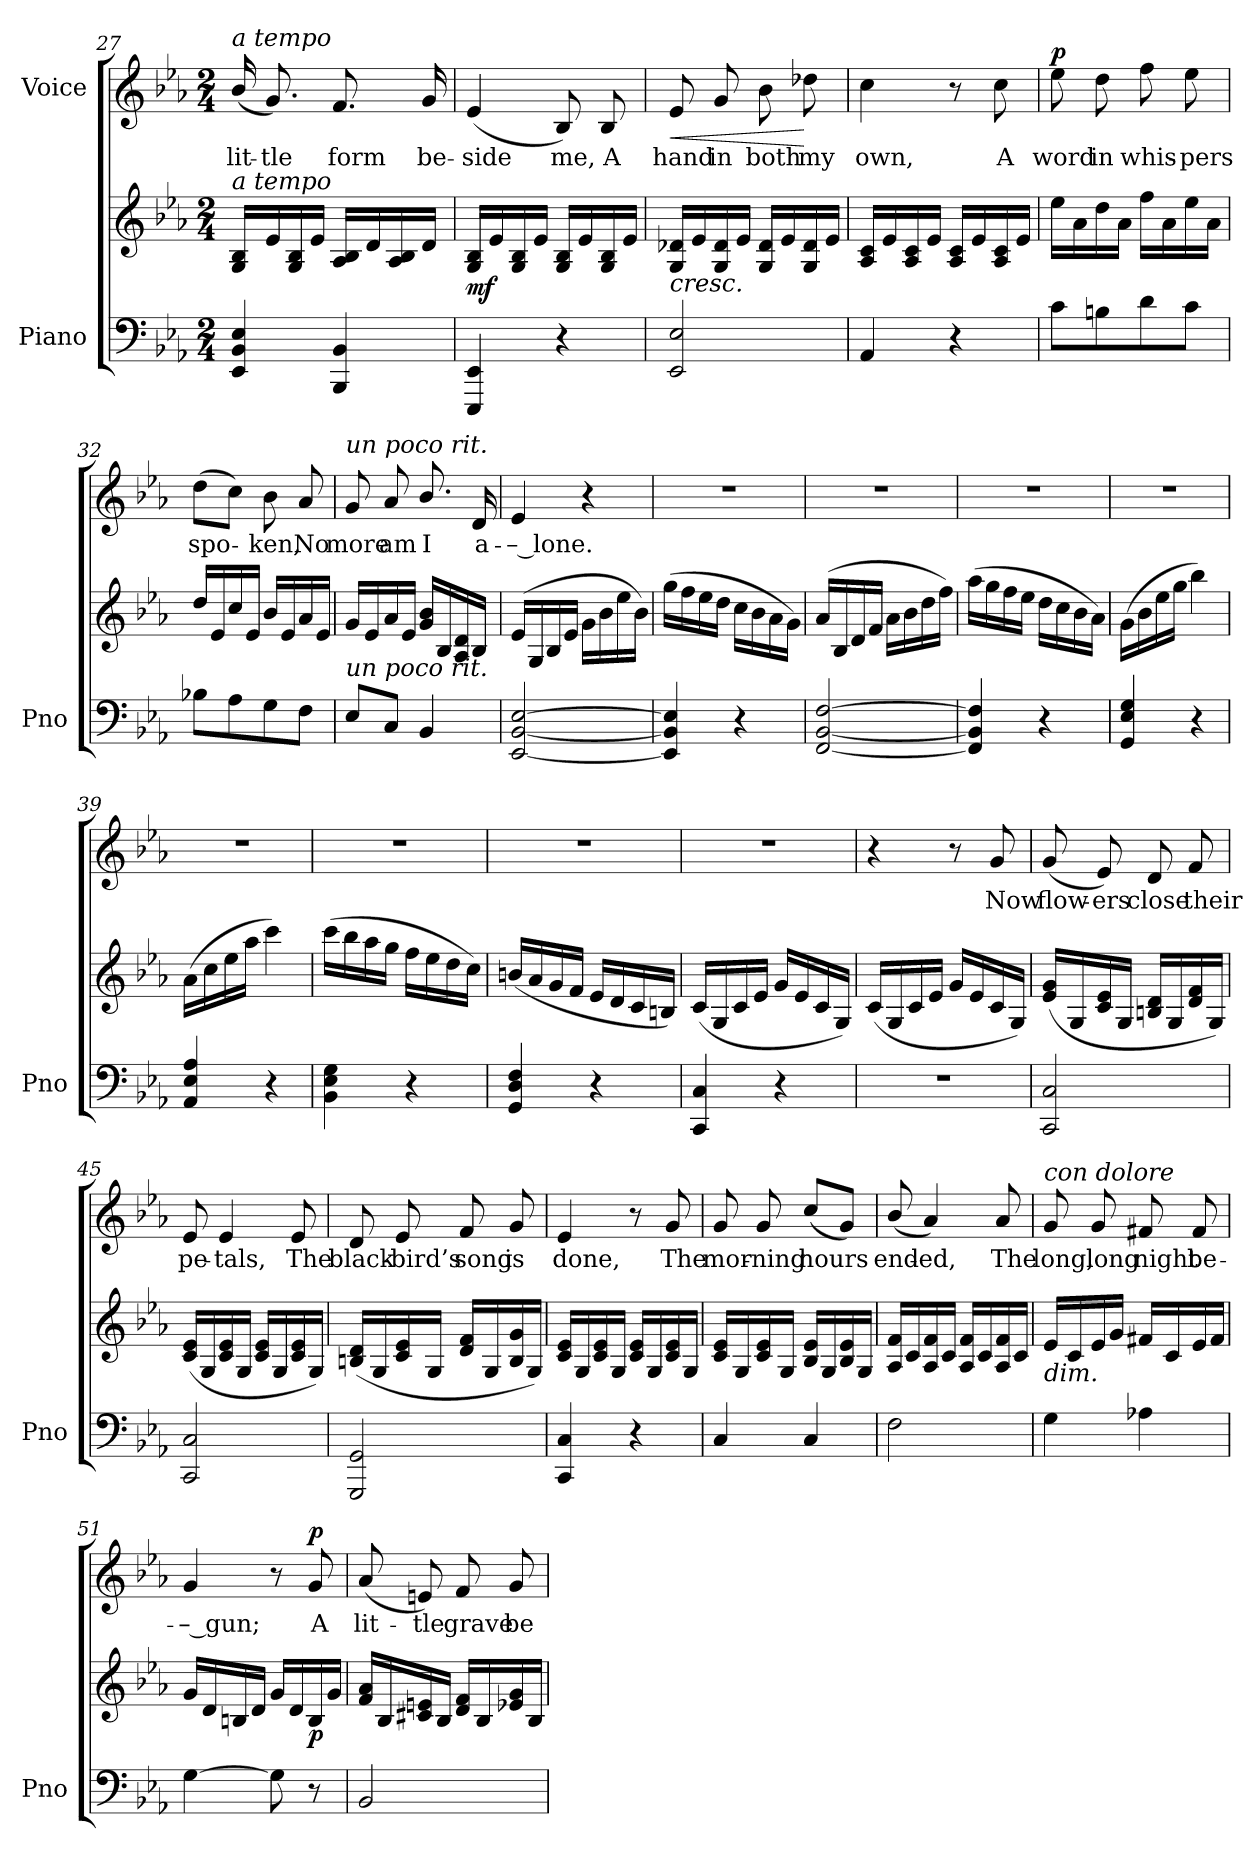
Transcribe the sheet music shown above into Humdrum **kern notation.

**kern	**kern	**dynam	**kern	**text	**dynam
*part2	*part2	*part2	*part1	*part1	*part1
*staff3	*staff2	*staff2/3	*staff1	*staff1	*staff1
*I"Piano	*	*	*I"Voice	*	*
*I'Pno	*	*	*	*	*
*clefF4	*clefG2	*	*clefG2	*	*
*k[b-e-a-]	*k[b-e-a-]	*	*k[b-e-a-]	*	*
*M2/4	*M2/4	*	*M2/4	*	*
=27	=27	=27	=27	=27	=27
!	!	!	!LO:TX:a:i:t=a tempo	!	!
!	!LO:TX:a:i:t=a tempo	!	!	!	!
!	!	!	!	!LO:LY:b	!
4EE-/ 4BB-/ 4E-/	16G/ 16B-/LL	.	(<16b-/	lit-	.
!	!	!	!	!LO:LY:b	!
.	16e-/	.	8.g/)	-tle	.
.	16G/ 16B-/	.	.	.	.
.	16e-/JJ	.	.	.	.
!	!	!	!	!LO:LY:b	!
4BBB-/ 4BB-/	16A-/ 16B-/LL	.	8.f/	form	.
.	16d/	.	.	.	.
.	16A-/ 16B-/	.	.	.	.
!	!	!	!	!LO:LY:b	!
.	16d/JJ	.	16g/	be-	.
=28	=28	=28	=28	=28	=28
!	!	!LO:DY:b	!	!LO:LY:b	!
4EEE-/ 4EE-/	16G/ 16B-/LL	mf	(<4e-/	-side	.
.	16e-/	.	.	.	.
.	16G/ 16B-/	.	.	.	.
.	16e-/JJ	.	.	.	.
!	!	!	!	!LO:LY:b	!
4r	16G/ 16B-/LL	.	8B-/)	me,	.
.	16e-/	.	.	.	.
!	!	!	!	!LO:LY:b	!
.	16G/ 16B-/	.	8B-/	A	.
.	16e-/JJ	.	.	.	.
=29	=29	=29	=29	=29	=29
!	!LO:TX:b:i:t=cresc.	!	!	!	!
!	!	!	!	!LO:LY:b	!LO:HP:b
2EE-/ 2E-/	16G/ 16d-X/LL	.	8e-/	hand	<
.	16e-/	.	.	.	.
!	!	!	!	!LO:LY:b	!
.	16G/ 16d-/	.	8g/	in	.
.	16e-/JJ	.	.	.	.
!	!	!	!	!LO:LY:b	!
.	16G/ 16d-/LL	.	8b-\	both	.
.	16e-/	.	.	.	.
!	!	!	!	!LO:LY:b	!
.	16G/ 16d-/	.	8dd-X\	my	[
.	16e-/JJ	.	.	.	.
!!LO:LB:g=z
=30	=30	=30	=30	=30	=30
!	!	!	!	!LO:LY:b	!
4AA-/	16A-/ 16c/LL	.	4cc\	own,	.
.	16e-/	.	.	.	.
.	16A-/ 16c/	.	.	.	.
.	16e-/JJ	.	.	.	.
4r	16A-/ 16c/LL	.	8r	.	.
.	16e-/	.	.	.	.
!	!	!	!	!LO:LY:b	!
.	16A-/ 16c/	.	8cc\	A	.
.	16e-/JJ	.	.	.	.
=31	=31	=31	=31	=31	=31
!	!	!	!	!LO:LY:b	!LO:DY:a
8c\L	16ee-\LL	.	8ee-\	word	p
.	16a-\	.	.	.	.
!	!	!	!	!LO:LY:b	!
8Bn\	16dd\	.	8dd\	in	.
.	16a-\JJ	.	.	.	.
!	!	!	!	!LO:LY:b	!
8d\	16ff\LL	.	8ff\	whis-	.
.	16a-\	.	.	.	.
!	!	!	!	!LO:LY:b	!
8c\J	16ee-\	.	8ee-\	-pers	.
.	16a-\JJ	.	.	.	.
=32	=32	=32	=32	=32	=32
!	!	!	!	!LO:LY:b	!
8B-X\L	16dd/LL	.	(>8dd\L	spo-	.
.	16e-/	.	.	.	.
8A-\	16cc/	.	8cc\J)	.	.
.	16e-/JJ	.	.	.	.
!	!	!	!	!LO:LY:b	!
8G\	16b-/LL	.	8b-\	-ken,	.
.	16e-/	.	.	.	.
!	!	!	!	!LO:LY:b	!
8F\J	16a-/	.	8a-/	No	.
.	16e-/JJ	.	.	.	.
=33	=33	=33	=33	=33	=33
!	!	!	!LO:TX:a:i:t=un poco rit.	!	!
!LO:TX:a:i:t=un poco rit.	!	!	!	!	!
!	!	!	!	!LO:LY:b	!
8E-/L	16g/LL	.	8g/	more	.
.	16e-/	.	.	.	.
!	!	!	!	!LO:LY:b	!
8C/J	16a-/	.	8a-/	am	.
.	16e-/JJ	.	.	.	.
!	!	!	!	!LO:LY:b	!
4BB-/	16g/ 16b-/LL	.	8.b-/	I	.
.	16B-/	.	.	.	.
.	16A-/ 16d/	.	.	.	.
!	!	!	!	!LO:LY:b	!
.	16B-/JJ	.	16d/	a-	.
!!LO:LB:g=z
=34	=34	=34	=34	=34	=34
!	!	!LO:DY:b	!	!LO:LY:b	!
!	!	!LO:DY:n=1:b	!	!	!
[2EE-/ [2BB-/ [2E-/	(>16e-/LL	p other-dynamics	4e-/	-– lone.	.
.	16G/	.	.	.	.
.	16B-/	.	.	.	.
.	16e-/JJ	.	.	.	.
.	16g\LL	.	4r	.	.
.	16b-\	.	.	.	.
.	16ee-\	.	.	.	.
.	16b-\JJ)	.	.	.	.
=35	=35	=35	=35	=35	=35
4EE-/] 4BB-/] 4E-/]	(>16gg\LL	.	2r	.	.
.	16ff\	.	.	.	.
.	16ee-\	.	.	.	.
.	16dd\JJ	.	.	.	.
4r	16cc\LL	.	.	.	.
.	16b-\	.	.	.	.
.	16a-\	.	.	.	.
.	16g\JJ)	.	.	.	.
=36	=36	=36	=36	=36	=36
[2FF/ [2BB-/ [2F/	(>16a-/LL	.	2r	.	.
.	16B-/	.	.	.	.
.	16d/	.	.	.	.
.	16f/JJ	.	.	.	.
.	16a-\LL	.	.	.	.
.	16b-\	.	.	.	.
.	16dd\	.	.	.	.
.	16ff\JJ)	.	.	.	.
=37	=37	=37	=37	=37	=37
4FF/] 4BB-/] 4F/]	(>16aa-\LL	.	2r	.	.
.	16gg\	.	.	.	.
.	16ff\	.	.	.	.
.	16ee-\JJ	.	.	.	.
4r	16dd\LL	.	.	.	.
.	16cc\	.	.	.	.
.	16b-\	.	.	.	.
.	16a-\JJ)	.	.	.	.
!!LO:LB:g=z
=38	=38	=38	=38	=38	=38
4GG/ 4E-/ 4G/	(>16g\LL	.	2r	.	.
.	16b-\	.	.	.	.
.	16ee-\	.	.	.	.
.	16gg\JJ	.	.	.	.
4r	4bb-\)	.	.	.	.
=39	=39	=39	=39	=39	=39
4AA-/ 4E-/ 4A-/	(>16a-\LL	.	2r	.	.
.	16cc\	.	.	.	.
.	16ee-\	.	.	.	.
.	16aa-\JJ	.	.	.	.
4r	4ccc\)	.	.	.	.
=40	=40	=40	=40	=40	=40
4BB-\ 4E-\ 4G\	(>16ccc\LL	.	2r	.	.
.	16bb-\	.	.	.	.
.	16aa-\	.	.	.	.
.	16gg\JJ	.	.	.	.
4r	16ff\LL	.	.	.	.
.	16ee-\	.	.	.	.
.	16dd\	.	.	.	.
.	16cc\JJ)	.	.	.	.
=41	=41	=41	=41	=41	=41
4GG/ 4D/ 4F/	(<16bn/LL	.	2r	.	.
.	16a-/	.	.	.	.
.	16g/	.	.	.	.
.	16f/JJ	.	.	.	.
4r	16e-/LL	.	.	.	.
.	16d/	.	.	.	.
.	16c/	.	.	.	.
.	16Bn/JJ)	.	.	.	.
=42	=42	=42	=42	=42	=42
4CC/ 4C/	(<16c/LL	.	2r	.	.
.	16G/	.	.	.	.
.	16c/	.	.	.	.
.	16e-/JJ	.	.	.	.
4r	16g/LL	.	.	.	.
.	16e-/	.	.	.	.
.	16c/	.	.	.	.
.	16G/JJ)	.	.	.	.
!!LO:PB:g=z
=43	=43	=43	=43	=43	=43
2r	(<16c/LL	.	4r	.	.
.	16G/	.	.	.	.
.	16c/	.	.	.	.
.	16e-/JJ	.	.	.	.
.	16g/LL	.	8r	.	.
.	16e-/	.	.	.	.
!	!	!	!	!LO:LY:b	!
.	16c/	.	8g/	Now	.
.	16G/JJ)	.	.	.	.
=44	=44	=44	=44	=44	=44
!	!	!	!	!LO:LY:b	!
2CC/ 2C/	(<16e-/ 16g/LL	.	(<8g/	flow-	.
.	16G/	.	.	.	.
!	!	!	!	!LO:LY:b	!
.	16c/ 16e-/	.	8e-/)	-ers	.
.	16G/JJ	.	.	.	.
!	!	!	!	!LO:LY:b	!
.	16Bn/ 16d/LL	.	8d/	close	.
.	16G/	.	.	.	.
!	!	!	!	!LO:LY:b	!
.	16d/ 16f/	.	8f/	their	.
.	16G/JJ)	.	.	.	.
=45	=45	=45	=45	=45	=45
!	!	!	!	!LO:LY:b	!
2CC/ 2C/	(<16c/ 16e-/LL	.	8e-/	pe-	.
.	16G/	.	.	.	.
!	!	!	!	!LO:LY:b	!
.	16c/ 16e-/	.	4e-/	-tals,	.
.	16G/JJ	.	.	.	.
.	16c/ 16e-/LL	.	.	.	.
.	16G/	.	.	.	.
!	!	!	!	!LO:LY:b	!
.	16c/ 16e-/	.	8e-/	The	.
.	16G/JJ)	.	.	.	.
=46	=46	=46	=46	=46	=46
!	!	!	!	!LO:LY:b	!
2GGG/ 2GG/	(<16Bn/ 16d/LL	.	8d/	black-	.
.	16G/	.	.	.	.
!	!	!	!	!LO:LY:b	!
.	16c/ 16e-/	.	8e-/	-bird’s	.
.	16G/JJ	.	.	.	.
!	!	!	!	!LO:LY:b	!
.	16d/ 16f/LL	.	8f/	song	.
.	16G/	.	.	.	.
!	!	!	!	!LO:LY:b	!
.	16B/ 16g/	.	8g/	is	.
.	16G/JJ)	.	.	.	.
!!LO:LB:g=z
=47	=47	=47	=47	=47	=47
!	!	!	!	!LO:LY:b	!
4CC/ 4C/	16c/ 16e-/LL	.	4e-/	done,	.
.	16G/	.	.	.	.
.	16c/ 16e-/	.	.	.	.
.	16G/JJ	.	.	.	.
4r	16c/ 16e-/LL	.	8r	.	.
.	16G/	.	.	.	.
!	!	!	!	!LO:LY:b	!
.	16c/ 16e-/	.	8g/	The	.
.	16G/JJ	.	.	.	.
=48	=48	=48	=48	=48	=48
!	!	!	!	!LO:LY:b	!
4C/	16c/ 16e-/LL	.	8g/	mor-	.
.	16G/	.	.	.	.
!	!	!	!	!LO:LY:b	!
.	16c/ 16e-/	.	8g/	-ning	.
.	16G/JJ	.	.	.	.
!	!	!	!	!LO:LY:b	!
4C/	16B-/ 16e-/LL	.	(<8cc/L	hours	.
.	16G/	.	.	.	.
.	16B-/ 16e-/	.	8g/J)	.	.
.	16G/JJ	.	.	.	.
=49	=49	=49	=49	=49	=49
!	!	!	!	!LO:LY:b	!
2F\	16A-/ 16f/LL	.	(<8b-/	end-	.
.	16c/	.	.	.	.
!	!	!	!	!LO:LY:b	!
.	16A-/ 16f/	.	4a-/)	-ed,	.
.	16c/JJ	.	.	.	.
.	16A-/ 16f/LL	.	.	.	.
.	16c/	.	.	.	.
!	!	!	!	!LO:LY:b	!
.	16A-/ 16f/	.	8a-/	The	.
.	16c/JJ	.	.	.	.
=50	=50	=50	=50	=50	=50
!	!	!	!LO:TX:a:i:t=con dolore	!	!
!	!LO:TX:b:i:t=dim.	!	!	!	!
!	!	!	!	!LO:LY:b	!
4G\	16e-/LL	.	8g/	long,	.
.	16c/	.	.	.	.
!	!	!	!	!LO:LY:b	!
.	16e-/	.	8g/	long	.
.	16g/JJ	.	.	.	.
!	!	!	!	!LO:LY:b	!
4A-X\	16f#X/LL	.	8f#X/	night	.
.	16c/	.	.	.	.
!	!	!	!	!LO:LY:b	!
.	16e-/	.	8f#/	be-	.
.	16f#/JJ	.	.	.	.
!!LO:LB:g=z
=51	=51	=51	=51	=51	=51
!	!	!	!	!LO:LY:b	!
[4G\	16g/LL	.	4g/	-– gun;	.
.	16d/	.	.	.	.
.	16Bn/	.	.	.	.
.	16d/JJ	.	.	.	.
8G\]	16g/LL	.	8r	.	.
.	16d/	.	.	.	.
!	!	!LO:DY:b	!	!LO:LY:b	!LO:DY:a
8r	16B/	p	8g/	A	p
.	16g/JJ	.	.	.	.
=52	=52	=52	=52	=52	=52
!	!	!	!	!LO:LY:b	!
2BB-/	16f/ 16a-/LL	.	(<8a-/	lit-	.
.	16B-/	.	.	.	.
!	!	!	!	!LO:LY:b	!
.	16c#X/ 16en/	.	8en/)	-tle	.
.	16B-/JJ	.	.	.	.
!	!	!	!	!LO:LY:b	!
.	16d/ 16f/LL	.	8f/	grave	.
.	16B-/	.	.	.	.
!	!	!	!	!LO:LY:b	!
.	16e-X/ 16g/	.	8g/	be-	.
.	16B-/JJ	.	.	.	.
=	=	=	=	=	=
*-	*-	*-	*-	*-	*-
